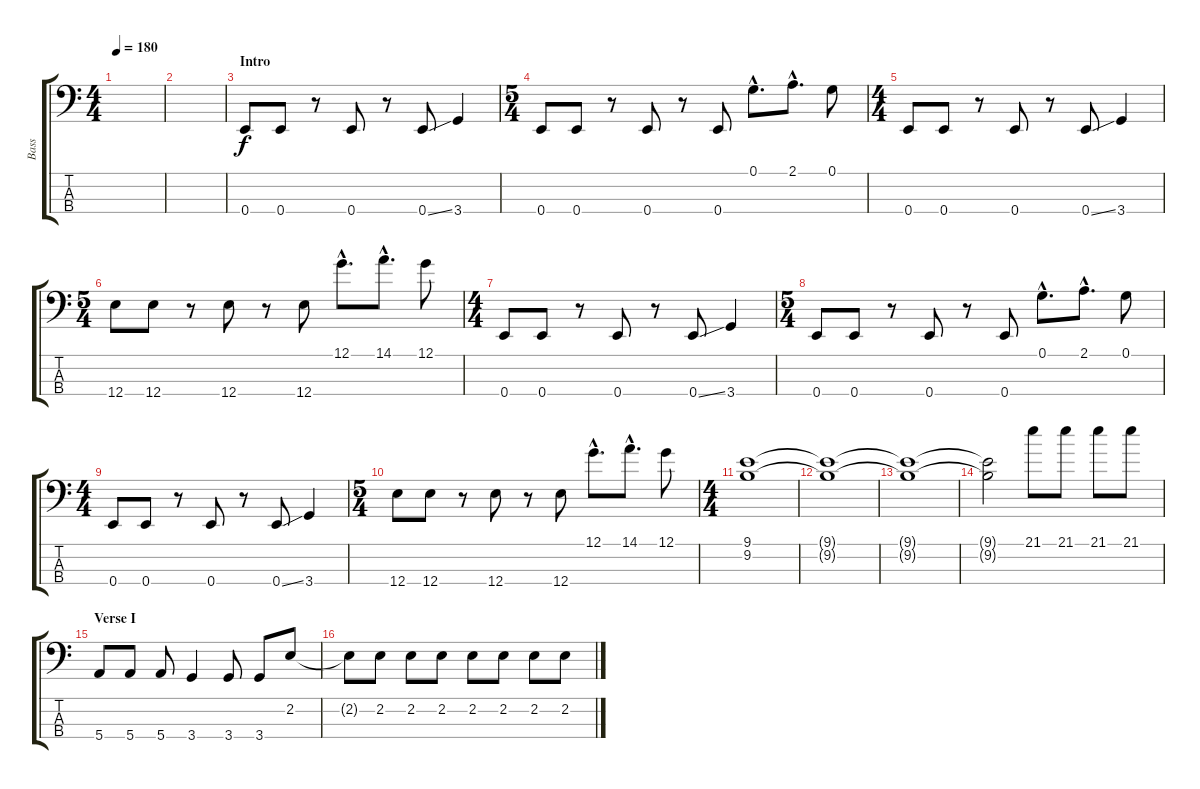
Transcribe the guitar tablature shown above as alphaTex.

\track ("Bass" "Bass") {instrument electricbassfinger}
\staff {score tabs}
\tuning (G2 D2 A1 E1) {hide}
\ts (4 4)
\tempo 180
\clef f4
\ks c
|
|
\section ("" "Intro")
0.4.8 0.4.8 r.8 0.4.8 r.8 0.4{ss}.8 3.4.4 |
\ts (5 4)
0.4.8 0.4.8 r.8 0.4.8 r.8 0.4.8 0.1{hac}.8{d} 2.1{hac}.8{d} 0.1.8 |
\ts (4 4)
0.4.8 0.4.8 r.8 0.4.8 r.8 0.4{ss}.8 3.4.4 |
\ts (5 4)
12.4.8 12.4.8 r.8 12.4.8 r.8 12.4.8 12.1{hac}.8{d} 14.1{hac}.8{d} 12.1.8 |
\ts (4 4)
0.4.8 0.4.8 r.8 0.4.8 r.8 0.4{ss}.8 3.4.4 |
\ts (5 4)
0.4.8 0.4.8 r.8 0.4.8 r.8 0.4.8 0.1{hac}.8{d} 2.1{hac}.8{d} 0.1.8 |
\ts (4 4)
0.4.8 0.4.8 r.8 0.4.8 r.8 0.4{ss}.8 3.4.4 |
\ts (5 4)
12.4.8 12.4.8 r.8 12.4.8 r.8 12.4.8 12.1{hac}.8{d} 14.1{hac}.8{d} 12.1.8 |
\ts (4 4)
(9.1 9.2).1 |
(9.1{t} 9.2{t}).1 |
(9.1{t} 9.2{t}).1 |
(9.1{t} 9.2{t}).2 21.1.8 21.1.8 21.1.8 21.1.8 |
\section ("" "Verse I")
5.4.8 5.4.8 5.4.8 3.4.4 3.4.8 3.4.8 2.2.8 |
2.2{t}.8 2.2.8 2.2.8 2.2.8 2.2.8 2.2.8 2.2.8 2.2.8
